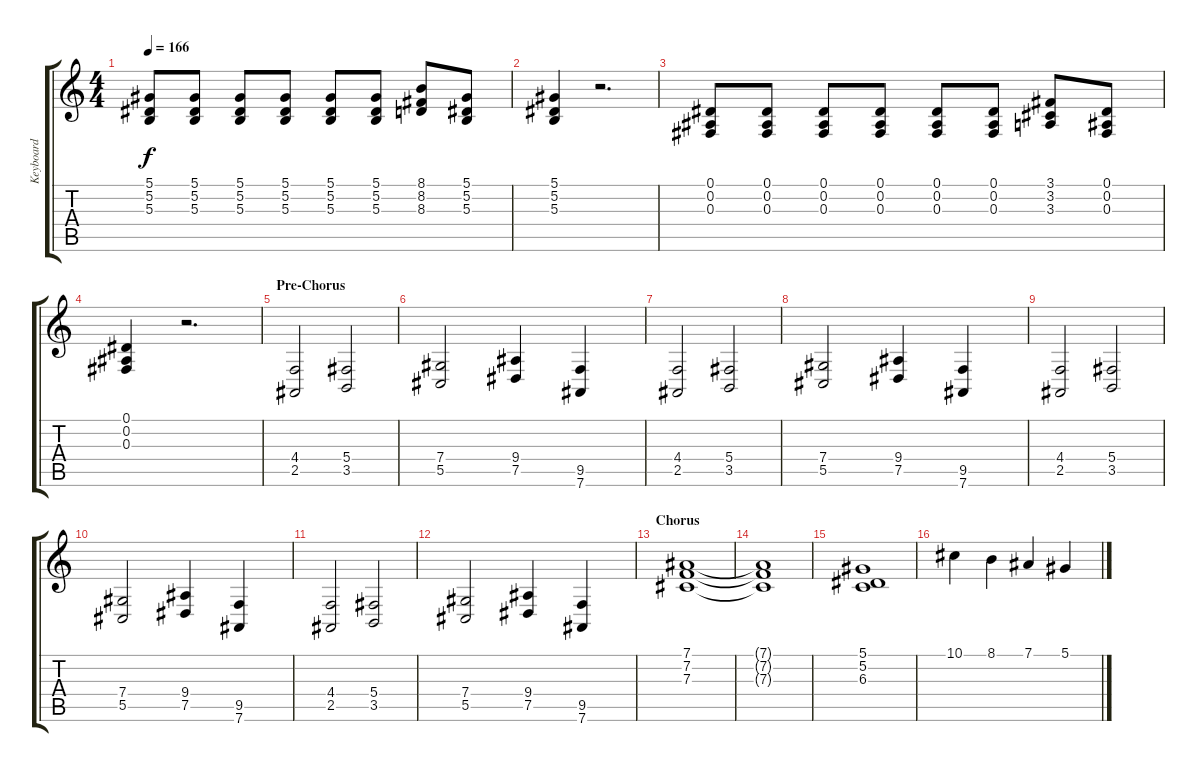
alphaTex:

\track ("Keyboard" "Keyboard") {instrument choiraahs}
\staff {score tabs}
\tuning (Eb4 Bb3 Gb3 Db3 Ab2 Eb2) {hide}
\ts (4 4)
\tempo 166
\clef g2
\ks c
(5.1 5.2 5.3).8{dy f} (5.1 5.2 5.3).8 (5.1 5.2 5.3).8 (5.1 5.2 5.3).8 (5.1 5.2 5.3).8 (5.1 5.2 5.3).8 (8.1 8.2 8.3).8 (5.1 5.2 5.3).8 |
(5.1 5.2 5.3).4 r.2{d} |
(0.1 0.2 0.3).8 (0.1 0.2 0.3).8 (0.1 0.2 0.3).8 (0.1 0.2 0.3).8 (0.1 0.2 0.3).8 (0.1 0.2 0.3).8 (3.1 3.2 3.3).8 (0.1 0.2 0.3).8 |
(0.1 0.2 0.3).4 r.2{d} |
\section ("" "Pre-Chorus")
(4.4 2.5).2 (5.4 3.5).2 |
(7.4 5.5).2 (9.4 7.5).4 (9.5 7.6).4 |
(4.4 2.5).2 (5.4 3.5).2 |
(7.4 5.5).2 (9.4 7.5).4 (9.5 7.6).4 |
(4.4 2.5).2 (5.4 3.5).2 |
(7.4 5.5).2 (9.4 7.5).4 (9.5 7.6).4 |
(4.4 2.5).2 (5.4 3.5).2 |
(7.4 5.5).2 (9.4 7.5).4 (9.5 7.6).4 |
\section ("" "Chorus")
(7.1 7.2 7.3).1 |
(7.1{t} 7.2{t} 7.3{t}).1 |
(5.1 5.2 6.3).1 |
10.1.4 8.1.4 7.1.4 5.1.4
